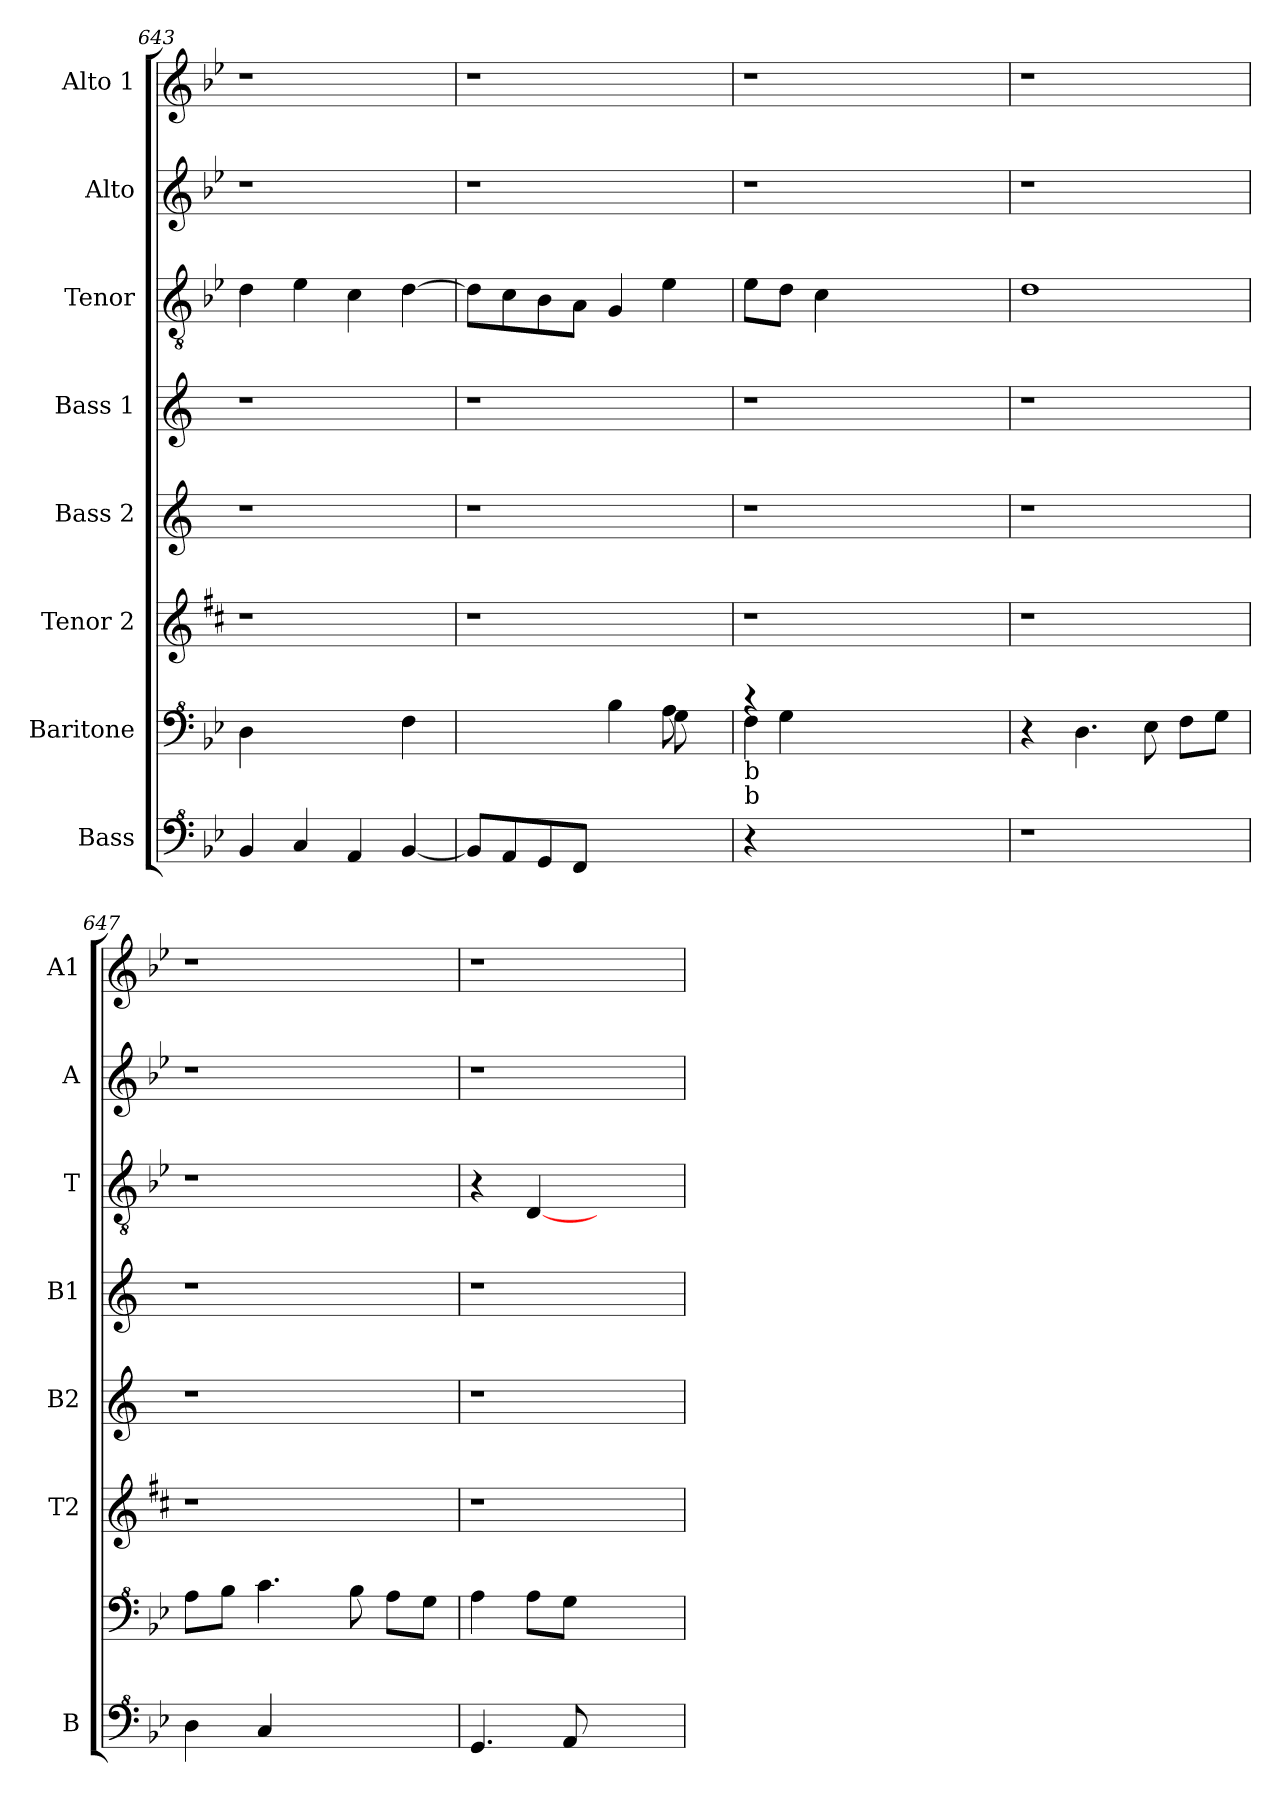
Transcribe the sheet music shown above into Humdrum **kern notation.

**kern	**kern	**kern	**kern	**kern	**kern	**kern	**kern
*part8	*part7	*part6	*part5	*part4	*part3	*part2	*part1
*staff8	*staff7	*staff6	*staff5	*staff4	*staff3	*staff2	*staff1
*I"Bass	*I"Baritone	*I"Tenor 2	*I"Bass 2	*I"Bass 1	*I"Tenor	*I"Alto	*I"Alto 1
*I'B	*	*I'T2	*I'B2	*I'B1	*I'T	*I'A	*I'A1
*clefF^4	*clefF^4	*clefG2	*clefG2	*clefG2	*clefGv2	*clefG2	*clefG2
*	*	*ITrd1c2	*	*	*ITrd1c2	*ITrd1c2	*ITrd1c2
*k[b-e-]	*k[b-e-]	*k[]	*k[]	*k[]	*k[b-e-a-d-]	*k[b-e-a-d-]	*k[b-e-a-d-]
*B-:	*B-:	*C:	*C:	*C:	*A-:	*A-:	*A-:
=643	=643	=643	=643	=643	=643	=643	=643
4B-/	4d\	1r	1r	1r	4c\	1r	1r
4c/	2ryy	.	.	.	4d-\	.	.
4A/	.	.	.	.	4B-\	.	.
[<4B-/	4f\	.	.	.	[>4c\	.	.
=644	=644	=644	=644	=644	=644	=644	=644
*	*^	*	*	*	*	*	*
8B-/L]	2ryy	2.ryy	1r	1r	1r	8c\L]	1r	1r
8A/	.	.	.	.	.	8B-\	.	.
8G/	.	.	.	.	.	8A-\	.	.
8F/J	.	.	.	.	.	8G\J	.	.
2ryy	4b-\	.	.	.	.	4F/	.	.
.	8a\	8g\	.	.	.	4d-\	.	.
.	8ryy	8ryy	.	.	.	.	.	.
!!LO:LB:g=z
=645	=645	=645	=645	=645	=645	=645	=645	=645
*	*	*^	*	*	*	*	*	*
!	!LO:TX:b:t=b	!	!	!	!	!	!	!	!
!	!LO:TX:b:t=b	!	!	!	!	!	!	!	!
4r	4rcc	4f\	8ryy	1r	1r	1r	8d-\L	1r	1r
.	.	.	4g\	.	.	.	8c\J	.	.
2.ryy	2ryy	2ryy	.	.	.	.	4B-\	.	.
.	.	.	2ryy	.	.	.	.	.	.
.	.	.	.	.	.	.	2ryy	.	.
.	8ryy	8ryy	.	.	.	.	.	.	.
.	8ryy	8ryy	8ryy	.	.	.	.	.	.
*	*v	*v	*v	*	*	*	*	*	*
=646	=646	=646	=646	=646	=646	=646	=646
1r	4r	1r	1r	1r	1c	1r	1r
.	4.d\	.	.	.	.	.	.
.	8e-\	.	.	.	.	.	.
.	8f\L	.	.	.	.	.	.
.	8g\J	.	.	.	.	.	.
=647	=647	=647	=647	=647	=647	=647	=647
4d\	8a\L	1r	1r	1r	1r	1r	1r
.	8b-\J	.	.	.	.	.	.
4c/	4.cc\	.	.	.	.	.	.
2ryy	.	.	.	.	.	.	.
.	8b-\	.	.	.	.	.	.
.	8a\L	.	.	.	.	.	.
.	8g\J	.	.	.	.	.	.
=648	=648	=648	=648	=648	=648	=648	=648
4.G/	4a\	1r	1r	1r	4r	1r	1r
.	8a\L	.	.	.	[<4C/	.	.
8A/	8g\J	.	.	.	.	.	.
2ryy	2ryy	.	.	.	2ryy	.	.
=	=	=	=	=	=	=	=
*-	*-	*-	*-	*-	*-	*-	*-
